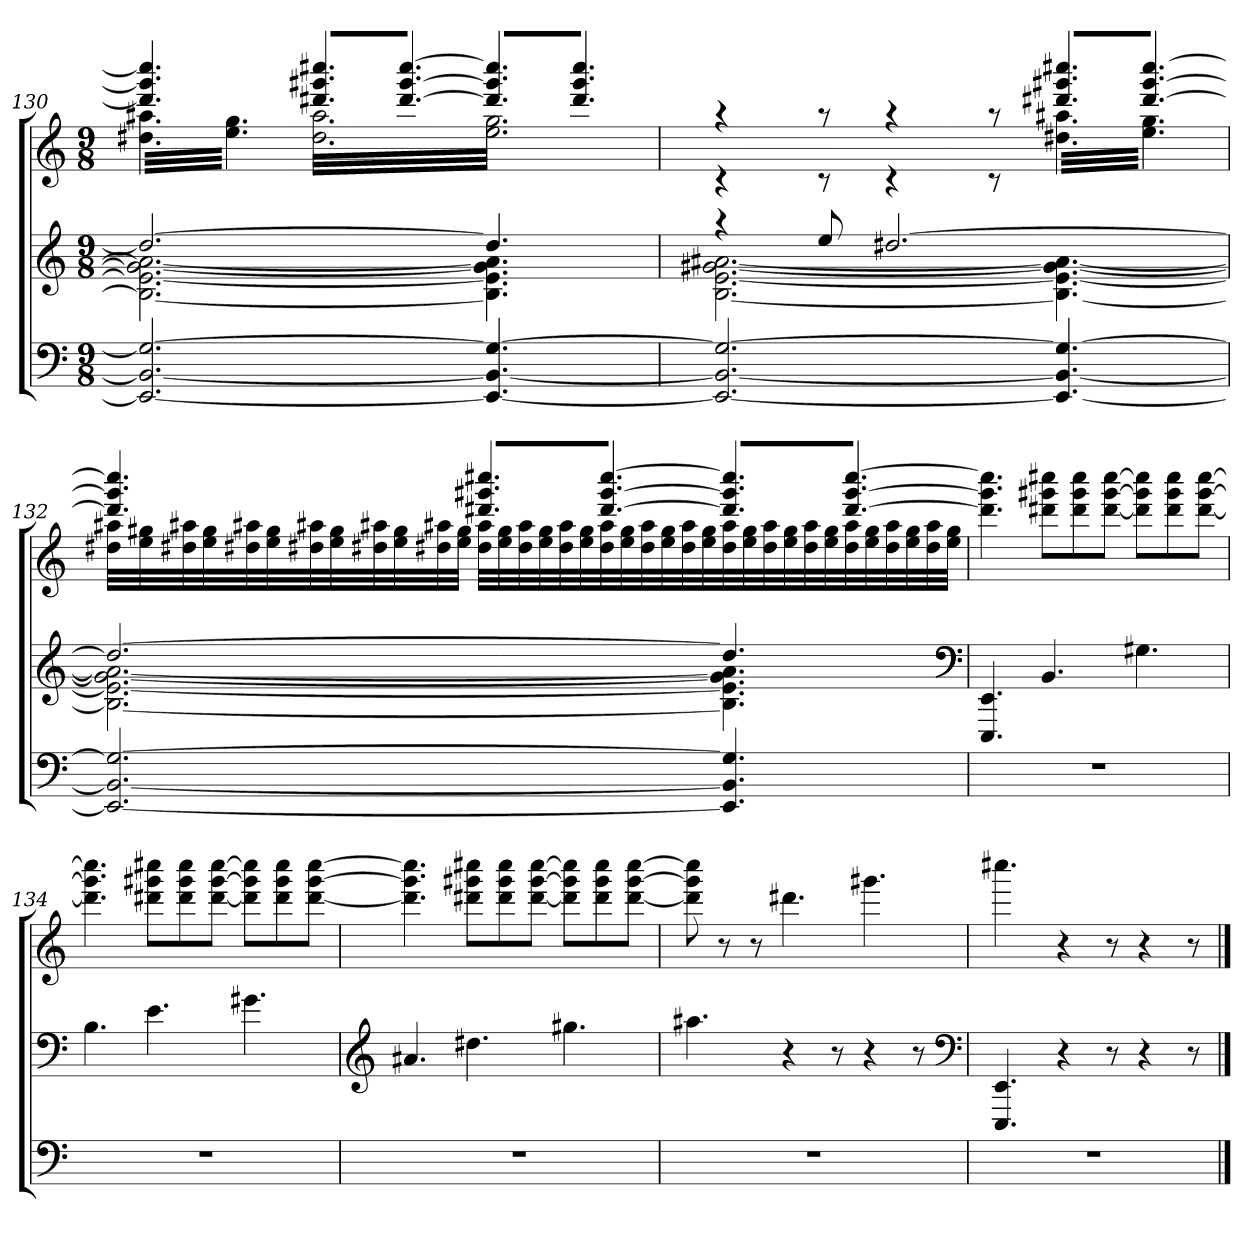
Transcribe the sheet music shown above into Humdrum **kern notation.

**kern	**kern	**kern
*part3	*part2	*part1
*staff3	*staff2	*staff1
*clefF4	*clefG2	*clefG2
*k[]	*k[]	*k[]
*M9/8	*M9/8	*M9/8
=130	=130	=130
*	*^	*^
*	*	*	*tremolo	*
2.EE_ 2.BB_ 2.G#_	2.dd#_	2.B_ 2.e_ 2.g#_ 2.a#_	4.ddd#] 4.ggg#] 4.cccc#]	32dd#X 32aa#XLLL
.	.	.	.	32ee 32gg#
.	.	.	.	32dd#X 32aa#X
.	.	.	.	32ee 32gg#
.	.	.	.	32dd#X 32aa#X
.	.	.	.	32ee 32gg#
.	.	.	.	32dd#X 32aa#X
.	.	.	.	32ee 32gg#
.	.	.	.	32dd#X 32aa#X
.	.	.	.	32ee 32gg#
.	.	.	.	32dd#X 32aa#X
.	.	.	.	32ee 32gg#JJJ
.	.	.	8ddd#X 8ggg#X 8cccc#XL	32dd# 32aa#LLL
.	.	.	.	32ee 32gg#
.	.	.	.	32dd# 32aa#
.	.	.	.	32ee 32gg#
.	.	.	8ddd# 8ggg# 8cccc#	32dd# 32aa#
.	.	.	.	32ee 32gg#
.	.	.	.	32dd# 32aa#
.	.	.	.	32ee 32gg#
.	.	.	[8ddd# [8ggg# [8cccc#J	32dd# 32aa#
.	.	.	.	32ee 32gg#
.	.	.	.	32dd# 32aa#
.	.	.	.	32ee 32gg#
4.EE_ 4.BB_ 4.G#_	4.dd#]	4.B] 4.e] 4.g#] 4.a#]	8ddd#] 8ggg#] 8cccc#]L	32dd# 32aa#
.	.	.	.	32ee 32gg#
.	.	.	.	32dd# 32aa#
.	.	.	.	32ee 32gg#
.	.	.	8ddd# 8ggg# 8cccc#	32dd# 32aa#
.	.	.	.	32ee 32gg#
.	.	.	.	32dd# 32aa#
.	.	.	.	32ee 32gg#
.	.	.	8ddd# 8ggg# 8cccc#J	32dd# 32aa#
.	.	.	.	32ee 32gg#
.	.	.	.	32dd# 32aa#
.	.	.	.	32ee 32gg#JJJ
=131	=131	=131	=131	=131
2.EE_ 2.BB_ 2.G#_	4raa	[2.B [2.e [2.g#X [2.a#X	4raa	4rc
.	.	.	.	.
.	.	.	.	.
.	.	.	.	.
.	.	.	.	.
.	.	.	.	.
.	.	.	.	.
.	.	.	.	.
.	8ee	.	8raa	8rc
.	.	.	.	.
.	.	.	.	.
.	.	.	.	.
.	[2.dd#X	.	4raa	4rc
.	.	.	8raa	8rc
4.EE_ 4.BB_ 4.G#_	.	4.B_ 4.e_ 4.g#_ 4.a#_	8ddd#X 8ggg#X 8cccc#XL	32dd#X 32aa#XLLL
.	.	.	.	32ee 32gg#
.	.	.	.	32dd#X 32aa#X
.	.	.	.	32ee 32gg#
.	.	.	8ddd# 8ggg# 8cccc#	32dd#X 32aa#X
.	.	.	.	32ee 32gg#
.	.	.	.	32dd#X 32aa#X
.	.	.	.	32ee 32gg#
.	.	.	[8ddd# [8ggg# [8cccc#J	32dd#X 32aa#X
.	.	.	.	32ee 32gg#
.	.	.	.	32dd#X 32aa#X
.	.	.	.	32ee 32gg#JJJ
=132	=132	=132	=132	=132
2.EE_ 2.BB_ 2.G#_	2.dd#_	2.B_ 2.e_ 2.g#_ 2.a#_	4.ddd#] 4.ggg#] 4.cccc#]	32dd#X 32aa#XLLL
.	.	.	.	32ee 32gg#
.	.	.	.	32dd#X 32aa#X
.	.	.	.	32ee 32gg#
.	.	.	.	32dd#X 32aa#X
.	.	.	.	32ee 32gg#
.	.	.	.	32dd#X 32aa#X
.	.	.	.	32ee 32gg#
.	.	.	.	32dd#X 32aa#X
.	.	.	.	32ee 32gg#
.	.	.	.	32dd#X 32aa#X
.	.	.	.	32ee 32gg#JJJ
.	.	.	8ddd#X 8ggg#X 8cccc#XL	32dd# 32aa#LLL
.	.	.	.	32ee 32gg#
.	.	.	.	32dd# 32aa#
.	.	.	.	32ee 32gg#
.	.	.	8ddd# 8ggg# 8cccc#	32dd# 32aa#
.	.	.	.	32ee 32gg#
.	.	.	.	32dd# 32aa#
.	.	.	.	32ee 32gg#
.	.	.	[8ddd# [8ggg# [8cccc#J	32dd# 32aa#
.	.	.	.	32ee 32gg#
.	.	.	.	32dd# 32aa#
.	.	.	.	32ee 32gg#
4.EE] 4.BB] 4.G#]	4.dd#]	4.B] 4.e] 4.g#] 4.a#]	8ddd#] 8ggg#] 8cccc#]L	32dd# 32aa#
.	.	.	.	32ee 32gg#
.	.	.	.	32dd# 32aa#
.	.	.	.	32ee 32gg#
.	.	.	8ddd# 8ggg# 8cccc#	32dd# 32aa#
.	.	.	.	32ee 32gg#
.	.	.	.	32dd# 32aa#
.	.	.	.	32ee 32gg#
.	.	.	[8ddd# [8ggg# [8cccc#J	32dd# 32aa#
.	.	.	.	32ee 32gg#
.	.	.	.	32dd# 32aa#
.	.	.	.	32ee 32gg#JJJ
*	*	*	*Xtremolo	*
*	*v	*v	*	*
*	*	*v	*v
*	*clefF4	*
=133	=133	=133
8%9r	4.EEE 4.EE	4.ddd#] 4.ggg#] 4.cccc#]
.	.	.
.	.	.
.	.	.
.	.	.
.	.	.
.	.	.
.	.	.
.	.	.
.	.	.
.	.	.
.	.	.
.	4.BB	8ddd#X 8ggg#X 8cccc#XL
.	.	8ddd# 8ggg# 8cccc#
.	.	[8ddd# [8ggg# [8cccc#J
.	4.G#X	8ddd#] 8ggg#] 8cccc#]L
.	.	8ddd# 8ggg# 8cccc#
.	.	[8ddd# [8ggg# [8cccc#J
=134	=134	=134
8%9r	4.B	4.ddd#] 4.ggg#] 4.cccc#]
.	4.e	8ddd#X 8ggg#X 8cccc#XL
.	.	8ddd# 8ggg# 8cccc#
.	.	[8ddd# [8ggg# [8cccc#J
.	4.g#X	8ddd#] 8ggg#] 8cccc#]L
.	.	8ddd# 8ggg# 8cccc#
.	.	[8ddd# [8ggg# [8cccc#J
=135	=135	=135
*	*clefG2	*
8%9r	4.a#X	4.ddd#] 4.ggg#] 4.cccc#]
.	4.dd#X	8ddd#X 8ggg#X 8cccc#XL
.	.	8ddd# 8ggg# 8cccc#
.	.	[8ddd# [8ggg# [8cccc#J
.	4.gg#X	8ddd#] 8ggg#] 8cccc#]L
.	.	8ddd# 8ggg# 8cccc#
.	.	[8ddd# [8ggg# [8cccc#J
=136	=136	=136
8%9r	4.aa#X	8ddd#] 8ggg#] 8cccc#]
.	.	8r
.	.	8r
.	4r	4.ddd#X
.	8r	.
.	4r	4.ggg#X
.	8r	.
*	*clefF4	*
=137	=137	=137
8%9r	4.EEE 4.EE	4.cccc#X
.	4r	4r
.	8r	8r
.	4r	4r
.	8r	8r
==	==	==
*-	*-	*-
